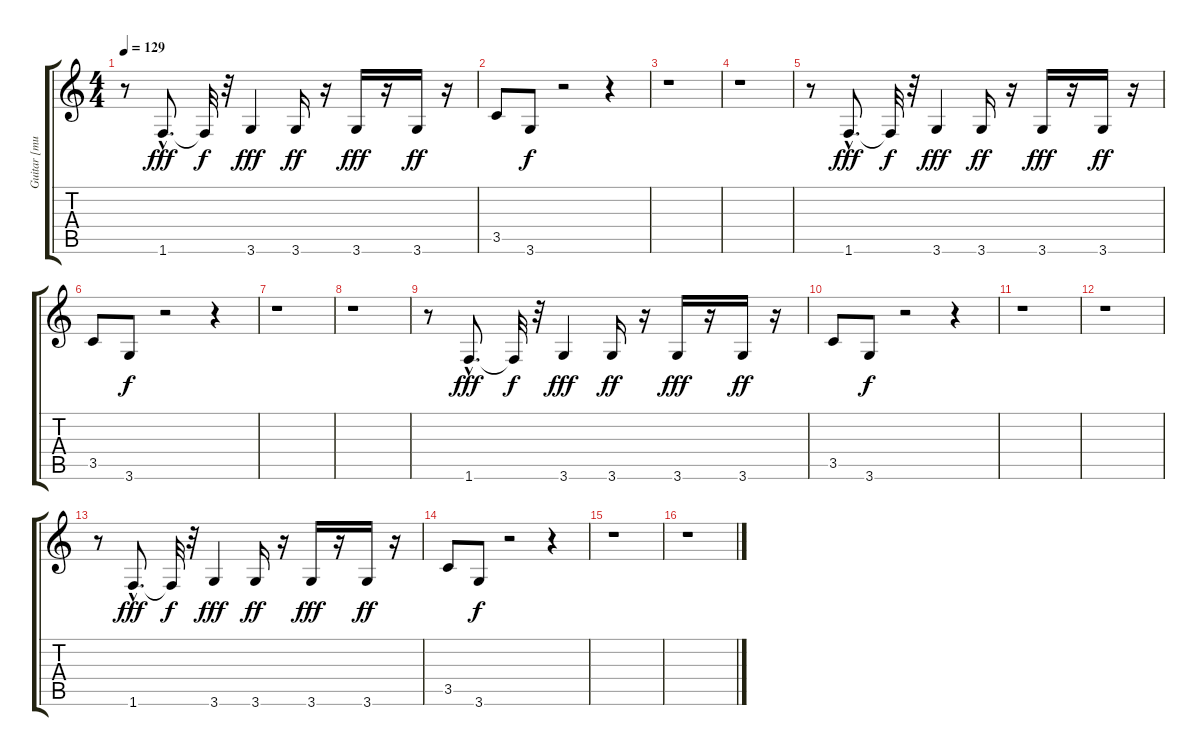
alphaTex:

\track ("Guitar [muted]" "Guitar [mu") {instrument overdrivenguitar}
\staff {score tabs}
\tuning (E4 B3 G3 D3 A2 E2) {hide}
\ts (4 4)
\tempo 129
\clef g2
\ks c
r.8{dy f} 1.6{hac}.8{d dy fff} 1.6{t}.32{dy f} r.32 3.6.4{dy fff} 3.6.16{dy ff} r.16 3.6.16{dy fff} r.16 3.6.16{dy ff} r.16 |
3.5.8 3.6.8{dy f} r.2 r.4 |
r.1 |
r.1 |
r.8 1.6{hac}.8{d dy fff} 1.6{t}.32{dy f} r.32 3.6.4{dy fff} 3.6.16{dy ff} r.16 3.6.16{dy fff} r.16 3.6.16{dy ff} r.16 |
3.5.8 3.6.8{dy f} r.2 r.4 |
r.1 |
r.1 |
r.8 1.6{hac}.8{d dy fff} 1.6{t}.32{dy f} r.32 3.6.4{dy fff} 3.6.16{dy ff} r.16 3.6.16{dy fff} r.16 3.6.16{dy ff} r.16 |
3.5.8 3.6.8{dy f} r.2 r.4 |
r.1 |
r.1 |
r.8 1.6{hac}.8{d dy fff} 1.6{t}.32{dy f} r.32 3.6.4{dy fff} 3.6.16{dy ff} r.16 3.6.16{dy fff} r.16 3.6.16{dy ff} r.16 |
3.5.8 3.6.8{dy f} r.2 r.4 |
r.1 |
r.1
